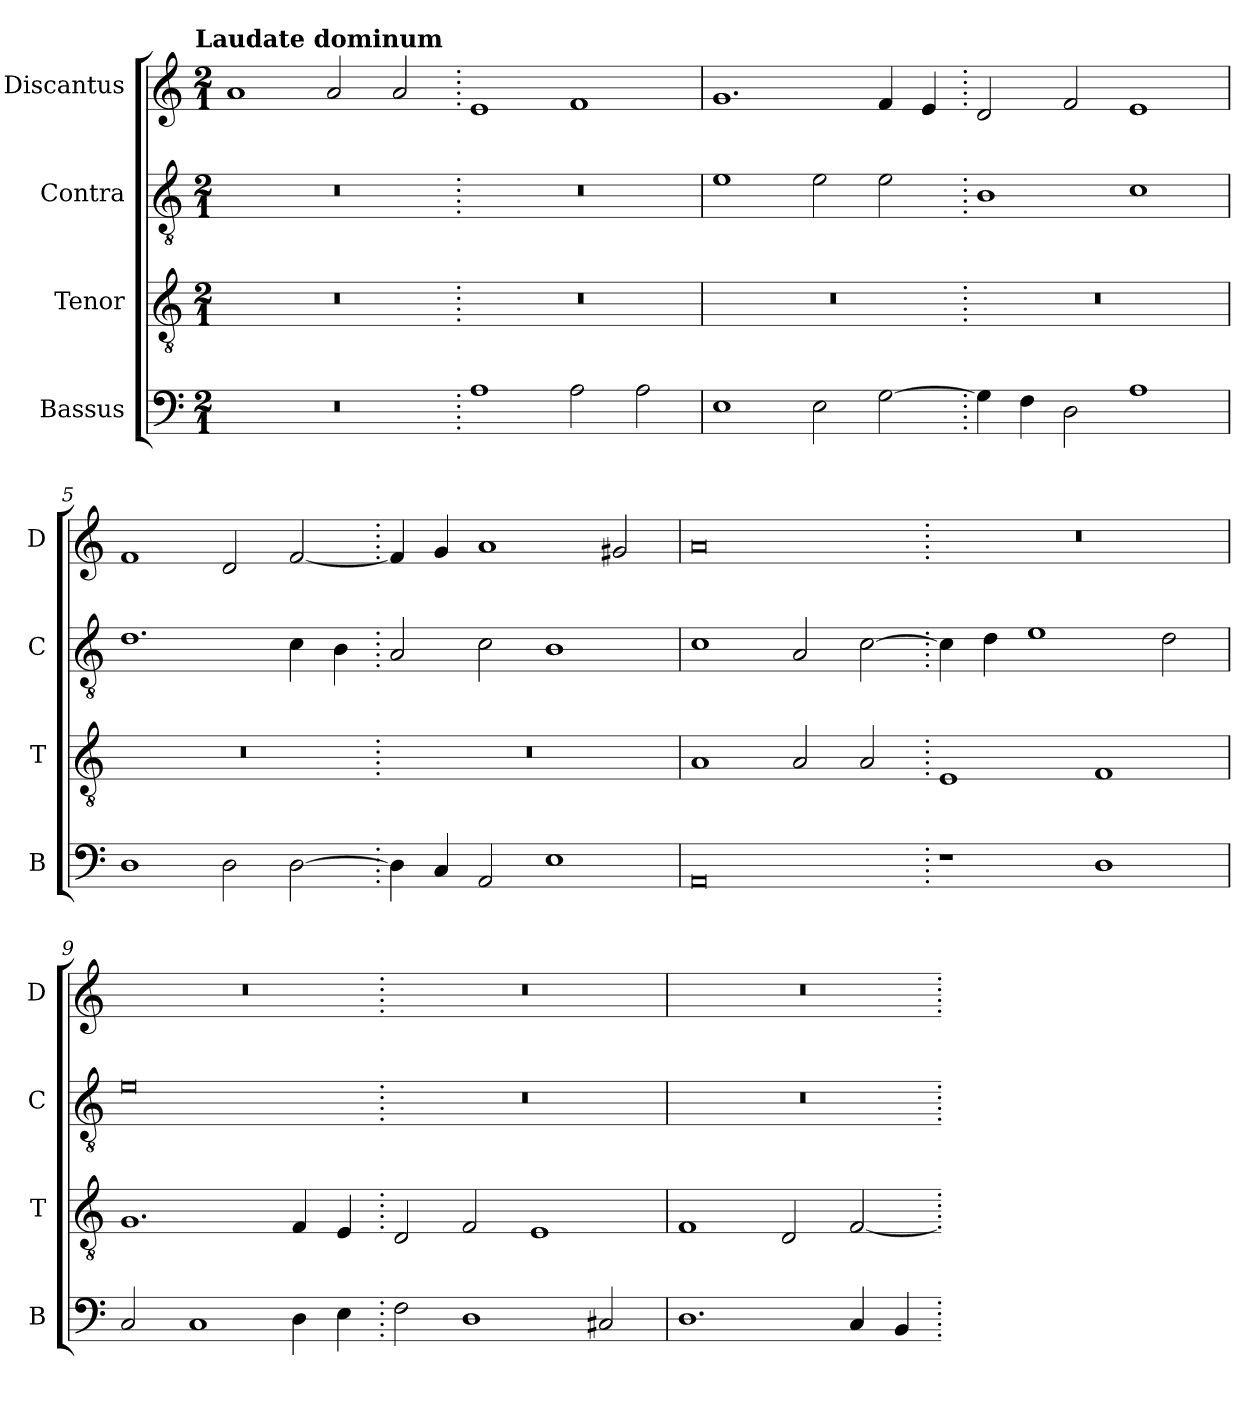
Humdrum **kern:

**kern	**kern	**kern	**kern
*part4	*part3	*part2	*part1
*staff4	*staff3	*staff2	*staff1
*I"Bassus	*I"Tenor	*I"Contra	*I"Discantus
*I'B	*I'T	*I'C	*I'D
*clefF4	*clefGv2	*clefGv2	*clefG2
*k[]	*k[]	*k[]	*k[]
!!LO:TX:omd:t=Laudate dominum
*M2/1	*M2/1	*M2/1	*M2/1
=1	=1	=1	=1
0r	0r	0r	1a
.	.	.	2a/
.	.	.	2a/
=2.	=2.	=2.	=2.
1A	0r	0r	1e
2A\	.	.	1f
2A\	.	.	.
=3	=3	=3	=3
1E	0r	1e	1.g
2E\	.	2e\	.
[2G\	.	2e\	4f/
.	.	.	4e/
=4.	=4.	=4.	=4.
4G\]	0r	1B	2d/
4F\	.	.	.
2D\	.	.	2f/
1A	.	1c	1e
=5	=5	=5	=5
1D	0r	1.d	1f
2D\	.	.	2d/
[2D\	.	4c\	[2f/
.	.	4B\	.
=6.	=6.	=6.	=6.
4D\]	0r	2A/	4f/]
4C/	.	.	4g/
2AA/	.	2c\	1a
1E	.	1B	.
.	.	.	2g#X/
=7	=7	=7	=7
0AA	1A	1c	0a
.	2A/	2A/	.
.	2A/	[2c\	.
=8.	=8.	=8.	=8.
1r	1E	4c\]	0r
.	.	4d\	.
.	.	1e	.
1D	1F	.	.
.	.	2d\	.
=9	=9	=9	=9
2C/	1.G	0e	0r
1C	.	.	.
4D\	4F/	.	.
4E\	4E/	.	.
=10.	=10.	=10.	=10.
2F\	2D/	0r	0r
1D	2F/	.	.
.	1E	.	.
2C#X/	.	.	.
=11	=11	=11	=11
1.D	1F	0r	0r
.	2D/	.	.
4C/	[2F/	.	.
4BB/	.	.	.
=.	=.	=.	=.
*-	*-	*-	*-
